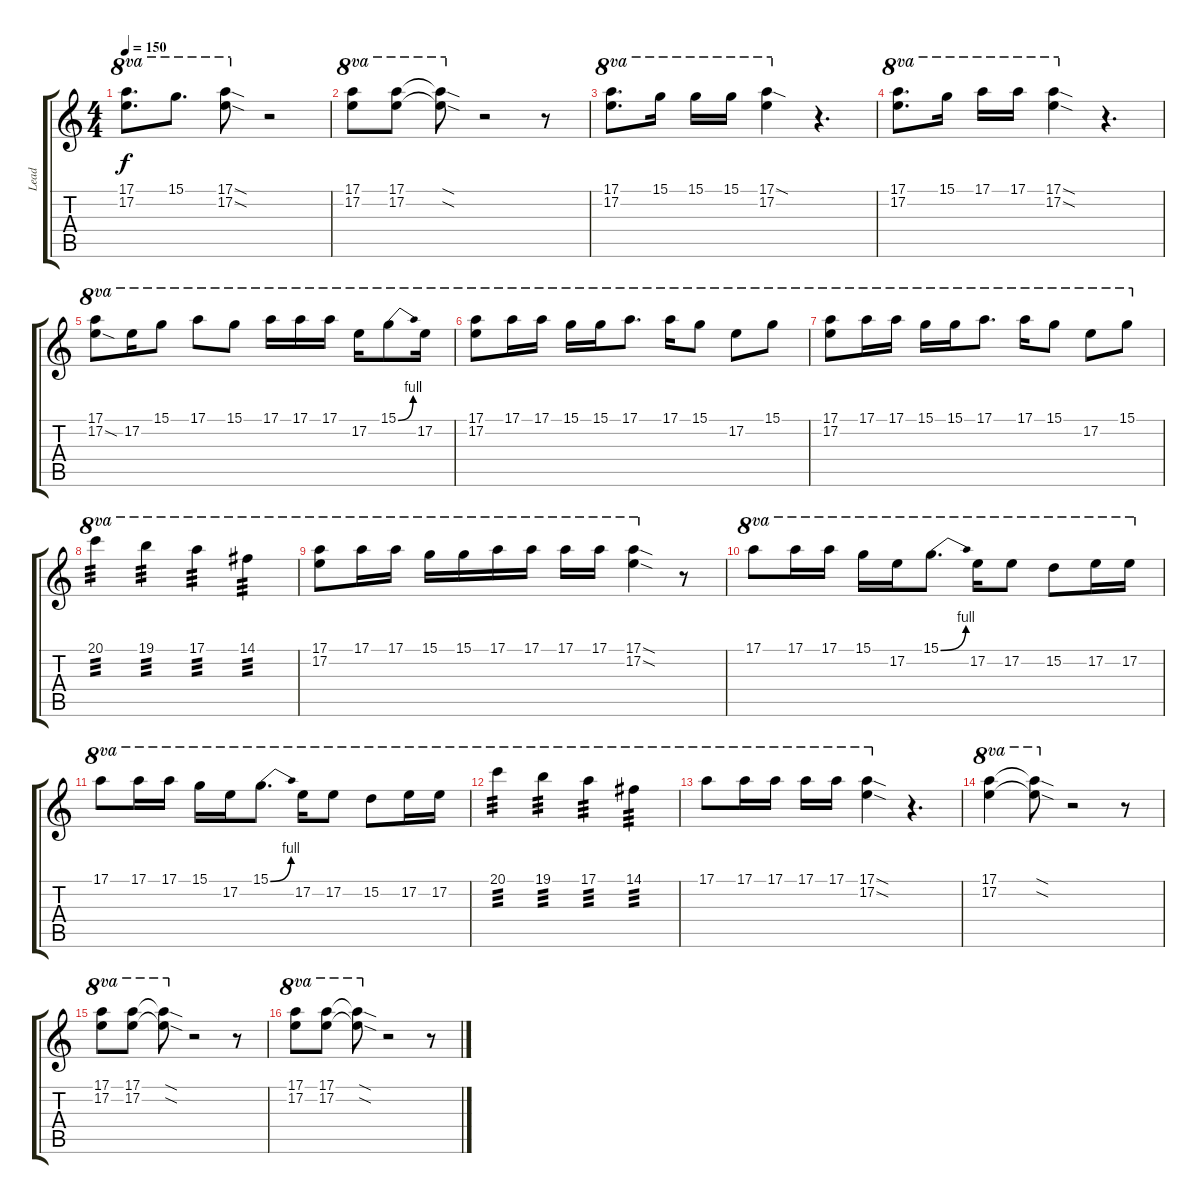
\track ("Lead" "Lead") {instrument overdrivenguitar}
\staff {score tabs}
\tuning (E4 B3 G3 D3 A2 E2) {hide}
\ts (4 4)
\tempo 150
\clef g2
\ks c
(17.1 17.2).8{d ot 8va dy f} 15.1.8{d ot 8va} (17.1{sod} 17.2{sod}).8{ot 8va} r.2 |
(17.1 17.2).8{ot 8va} (17.1 17.2).8{ot 8va} (17.1{sod t} 17.2{sod t}).8{ot 8va} r.2 r.8 |
(17.1 17.2).8{d ot 8va} 15.1.16{ot 8va} 15.1.16{ot 8va} 15.1.16{ot 8va} (17.1{sod} 17.2).4{ot 8va} r.4{d} |
(17.1 17.2).8{d ot 8va} 15.1.16{ot 8va} 17.1.16{ot 8va} 17.1.16{ot 8va} (17.1{sod} 17.2{sod}).4{ot 8va} r.4{d} |
(17.1 17.2{sod}).8{ot 8va} 17.2.16{ot 8va} 15.1.8{ot 8va} 17.1.8{ot 8va} 15.1.8{ot 8va} 17.1.16{ot 8va} 17.1.16{ot 8va} 17.1.16{ot 8va} 17.2.16{ot 8va} 15.1{be (bend 0 0 60 4)}.8{ot 8va} 17.2.16{ot 8va} |
(17.1 17.2).8{ot 8va} 17.1.16{ot 8va} 17.1.16{ot 8va} 15.1.16{ot 8va} 15.1.16{ot 8va} 17.1.8{d ot 8va} 17.1.16{ot 8va} 15.1.8{ot 8va} 17.2.8{ot 8va} 15.1.8{ot 8va} |
(17.1 17.2).8{ot 8va} 17.1.16{ot 8va} 17.1.16{ot 8va} 15.1.16{ot 8va} 15.1.16{ot 8va} 17.1.8{d ot 8va} 17.1.16{ot 8va} 15.1.8{ot 8va} 17.2.8{ot 8va} 15.1.8{ot 8va} |
20.1.4{ot 8va tp 3} 19.1.4{ot 8va tp 3} 17.1.4{ot 8va tp 3} 14.1.4{ot 8va tp 3} |
(17.1 17.2).8{ot 8va} 17.1.16{ot 8va} 17.1.16{ot 8va} 15.1.16{ot 8va} 15.1.16{ot 8va} 17.1.16{ot 8va} 17.1.16{ot 8va} 17.1.16{ot 8va} 17.1.16{ot 8va} (17.1{sod} 17.2{sod}).4{ot 8va} r.8 |
17.1.8{ot 8va} 17.1.16{ot 8va} 17.1.16{ot 8va} 15.1.16{ot 8va} 17.2.16{ot 8va} 15.1{be (bend 0 0 60 4)}.8{d ot 8va} 17.2.16{ot 8va} 17.2.8{ot 8va} 15.2.8{ot 8va} 17.2.16{ot 8va} 17.2.16{ot 8va} |
17.1.8{ot 8va} 17.1.16{ot 8va} 17.1.16{ot 8va} 15.1.16{ot 8va} 17.2.16{ot 8va} 15.1{be (bend 0 0 60 4)}.8{d ot 8va} 17.2.16{ot 8va} 17.2.8{ot 8va} 15.2.8{ot 8va} 17.2.16{ot 8va} 17.2.16{ot 8va} |
20.1.4{ot 8va tp 3} 19.1.4{ot 8va tp 3} 17.1.4{ot 8va tp 3} 14.1.4{ot 8va tp 3} |
17.1.8{ot 8va} 17.1.16{ot 8va} 17.1.16{ot 8va} 17.1.16{ot 8va} 17.1.16{ot 8va} (17.1{sod} 17.2{sod}).4{ot 8va} r.4{d} |
(17.1 17.2).4{ot 8va} (17.1{sod t} 17.2{sod t}).8{ot 8va} r.2 r.8 |
(17.1 17.2).8{ot 8va} (17.1 17.2).8{ot 8va} (17.1{sod t} 17.2{sod t}).8{ot 8va} r.2 r.8 |
(17.1 17.2).8{ot 8va} (17.1 17.2).8{ot 8va} (17.1{sod t} 17.2{sod t}).8{ot 8va} r.2 r.8
